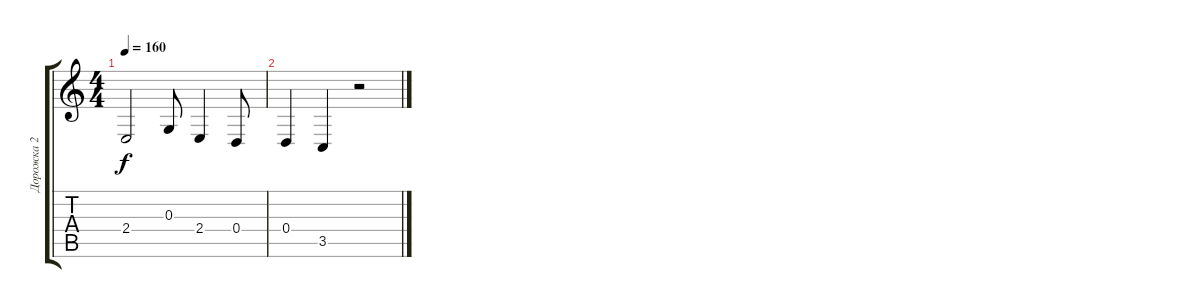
\track ("Дорожка 2" "Дорожка 2") {instrument viola}
\staff {score tabs}
\tuning (E4 B3 G3 D3 A2 E2) {hide}
\ts (4 4)
\tempo 160
\clef g2
\ks c
2.4.2{dy f} 0.3.8 2.4.4 0.4.8 |
0.4.4 3.5.4 r.2
